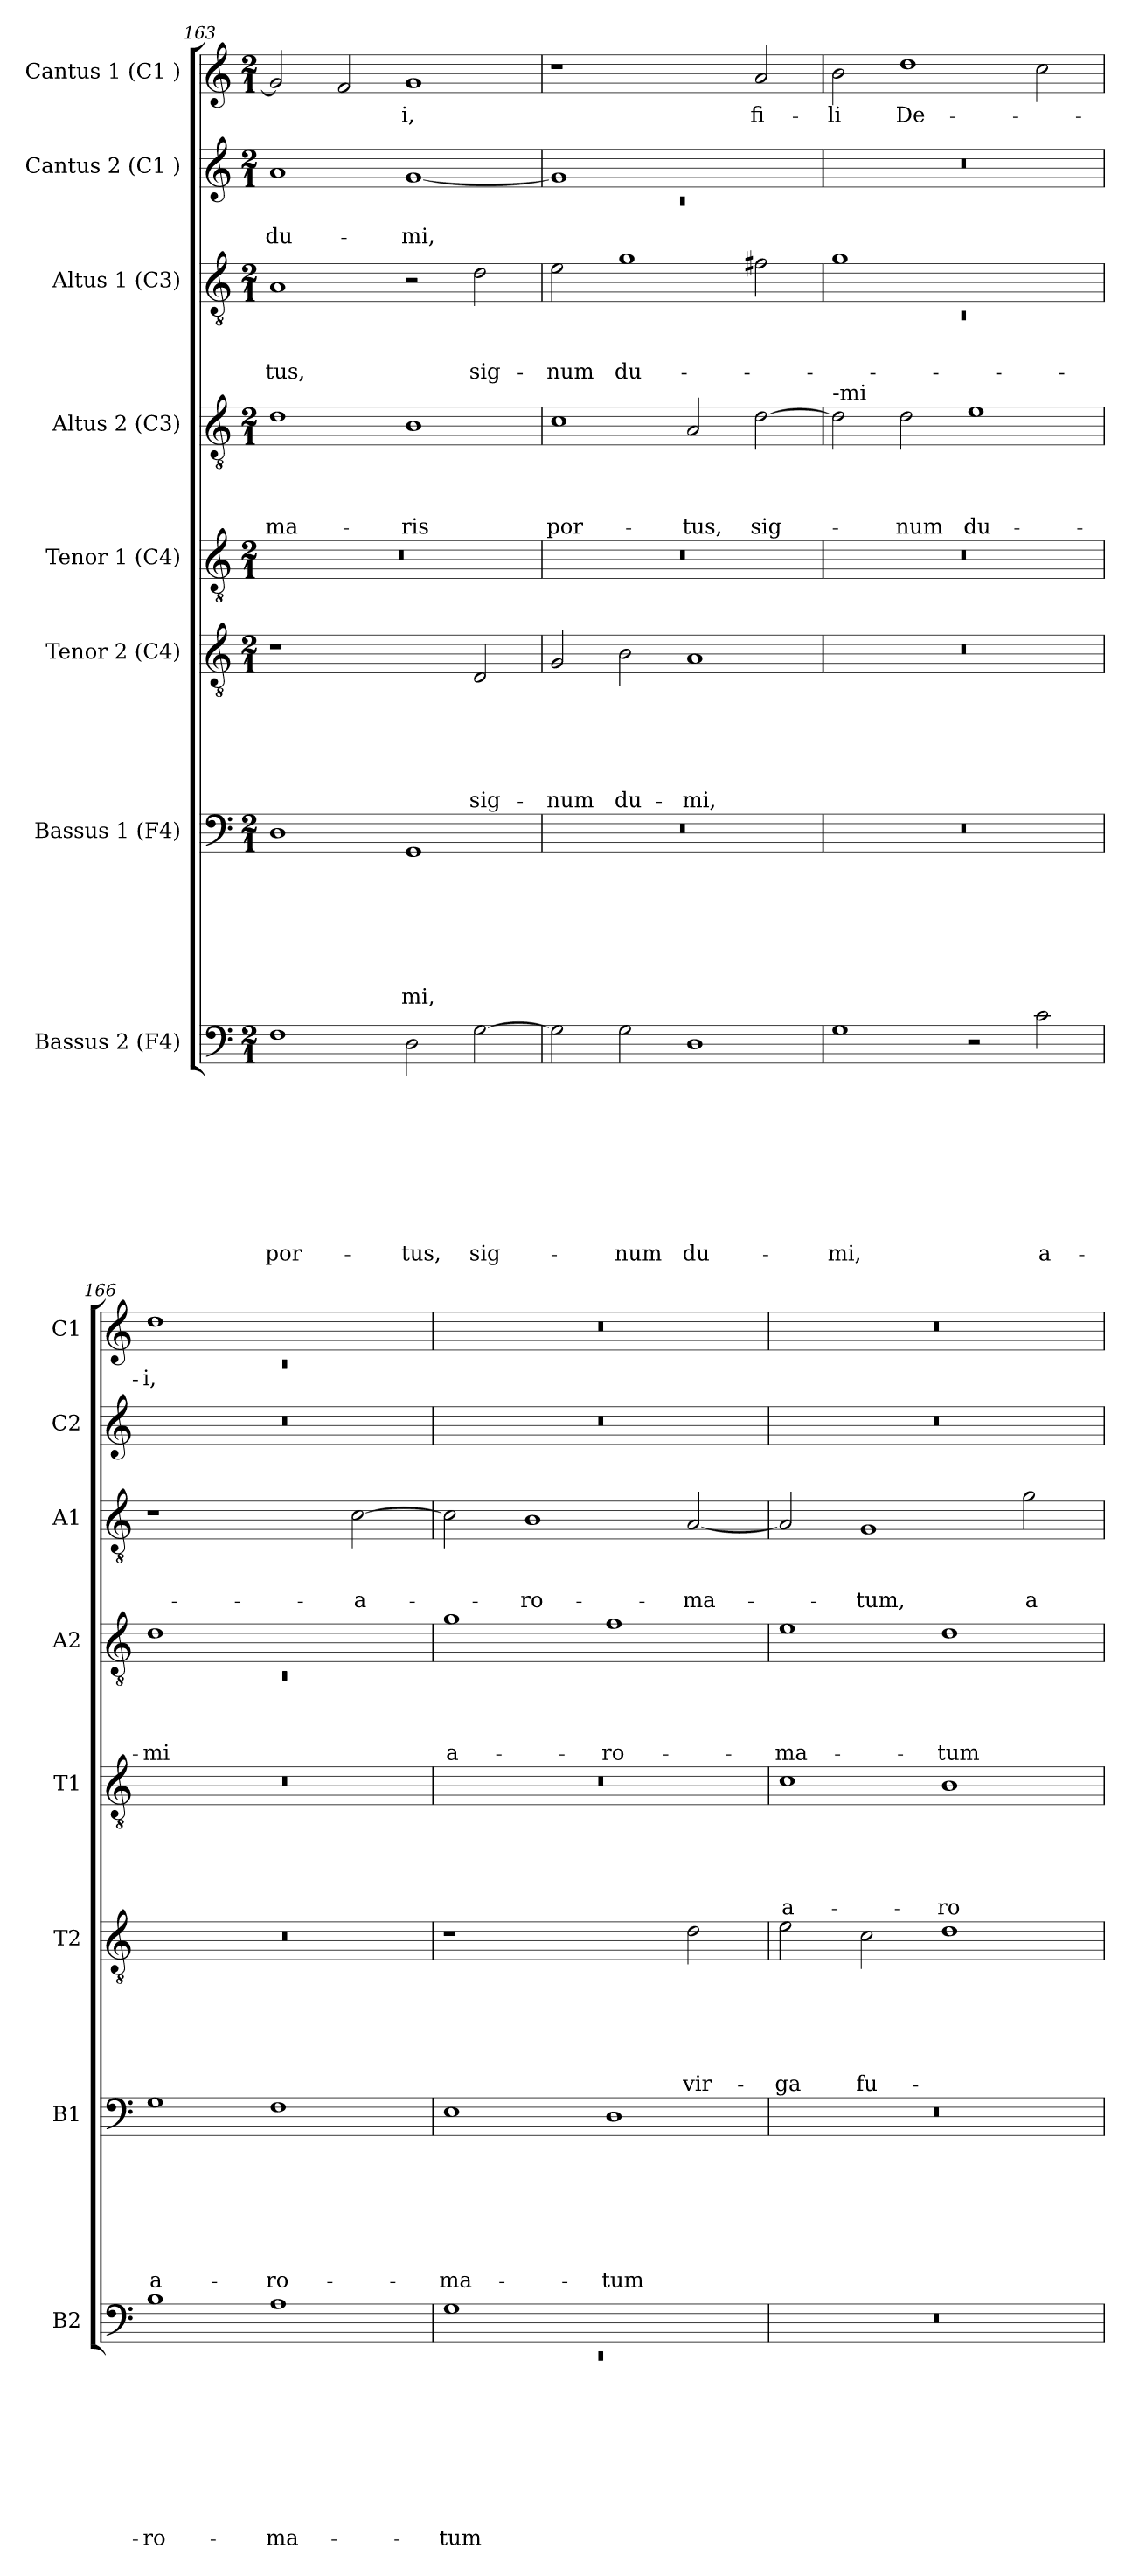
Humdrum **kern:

**kern	**text	**text	**text	**text	**text	**text	**text	**text	**text	**kern	**text	**text	**text	**text	**text	**text	**text	**kern	**text	**text	**text	**text	**text	**text	**kern	**text	**text	**text	**text	**text	**kern	**text	**text	**text	**text	**kern	**text	**text	**text	**kern	**text	**text	**kern	**text
*part8	*part8	*part8	*part8	*part8	*part8	*part8	*part8	*part8	*part8	*part7	*part7	*part7	*part7	*part7	*part7	*part7	*part7	*part6	*part6	*part6	*part6	*part6	*part6	*part6	*part5	*part5	*part5	*part5	*part5	*part5	*part4	*part4	*part4	*part4	*part4	*part3	*part3	*part3	*part3	*part2	*part2	*part2	*part1	*part1
*staff8	*staff8	*staff8	*staff8	*staff8	*staff8	*staff8	*staff8	*staff8	*staff8	*staff7	*staff7	*staff7	*staff7	*staff7	*staff7	*staff7	*staff7	*staff6	*staff6	*staff6	*staff6	*staff6	*staff6	*staff6	*staff5	*staff5	*staff5	*staff5	*staff5	*staff5	*staff4	*staff4	*staff4	*staff4	*staff4	*staff3	*staff3	*staff3	*staff3	*staff2	*staff2	*staff2	*staff1	*staff1
*I"Bassus 2 (F4)	*	*	*	*	*	*	*	*	*	*I"Bassus 1 (F4)	*	*	*	*	*	*	*	*I"Tenor 2 (C4)	*	*	*	*	*	*	*I"Tenor 1 (C4)	*	*	*	*	*	*I"Altus 2 (C3)	*	*	*	*	*I"Altus 1 (C3)	*	*	*	*I"Cantus 2 (C1 )	*	*	*I"Cantus 1 (C1 )	*
*I'B2	*	*	*	*	*	*	*	*	*	*I'B1	*	*	*	*	*	*	*	*I'T2	*	*	*	*	*	*	*I'T1	*	*	*	*	*	*I'A2	*	*	*	*	*I'A1	*	*	*	*I'C2	*	*	*I'C1	*
*clefF4	*	*	*	*	*	*	*	*	*	*clefF4	*	*	*	*	*	*	*	*clefGv2	*	*	*	*	*	*	*clefGv2	*	*	*	*	*	*clefGv2	*	*	*	*	*clefGv2	*	*	*	*clefG2	*	*	*clefG2	*
*k[]	*	*	*	*	*	*	*	*	*	*k[]	*	*	*	*	*	*	*	*k[]	*	*	*	*	*	*	*k[]	*	*	*	*	*	*k[]	*	*	*	*	*k[]	*	*	*	*k[]	*	*	*k[]	*
*C:	*	*	*	*	*	*	*	*	*	*C:	*	*	*	*	*	*	*	*C:	*	*	*	*	*	*	*C:	*	*	*	*	*	*C:	*	*	*	*	*C:	*	*	*	*C:	*	*	*C:	*
*M2/1	*	*	*	*	*	*	*	*	*	*M2/1	*	*	*	*	*	*	*	*M2/1	*	*	*	*	*	*	*M2/1	*	*	*	*	*	*M2/1	*	*	*	*	*M2/1	*	*	*	*M2/1	*	*	*M2/1	*
=163	=163	=163	=163	=163	=163	=163	=163	=163	=163	=163	=163	=163	=163	=163	=163	=163	=163	=163	=163	=163	=163	=163	=163	=163	=163	=163	=163	=163	=163	=163	=163	=163	=163	=163	=163	=163	=163	=163	=163	=163	=163	=163	=163	=163
!	!	!	!	!	!	!	!	!	!LO:LY:b	!	!	!	!	!	!	!	!	!	!	!	!	!	!	!	!	!	!	!	!	!	!	!	!	!	!LO:LY:b	!	!	!	!LO:LY:b	!	!	!LO:LY:b	!	!
1F	.	.	.	.	.	.	.	.	por-	1D	.	.	.	.	.	.	.	1r	.	.	.	.	.	.	0r	.	.	.	.	.	1d	.	.	.	ma-	1A	.	.	-tus,	1a	.	du-	2g/]	.
.	.	.	.	.	.	.	.	.	.	.	.	.	.	.	.	.	.	.	.	.	.	.	.	.	.	.	.	.	.	.	.	.	.	.	.	.	.	.	.	.	.	.	2f/	.
!	!	!	!	!	!	!	!	!	!LO:LY:b	!	!	!	!	!	!	!	!LO:LY:b	!	!	!	!	!	!	!	!	!	!	!	!	!	!	!	!	!	!LO:LY:b	!	!	!	!	!	!	!LO:LY:b	!	!LO:LY:b
2D\	.	.	.	.	.	.	.	.	-tus,	1GG	.	.	.	.	.	.	-mi,	2ryy	.	.	.	.	.	.	.	.	.	.	.	.	1B	.	.	.	-ris	2r	.	.	.	[<1g	.	-mi,	1g	-i,
!	!	!	!	!	!	!	!	!	!LO:LY:b	!	!	!	!	!	!	!	!	!	!	!	!	!	!	!LO:LY:b	!	!	!	!	!	!	!	!	!	!	!	!	!	!	!LO:LY:b	!	!	!	!	!
[>2G\	.	.	.	.	.	.	.	.	sig-	.	.	.	.	.	.	.	.	2D/	.	.	.	.	.	sig-	.	.	.	.	.	.	.	.	.	.	.	2d\	.	.	sig-	.	.	.	.	.
=164	=164	=164	=164	=164	=164	=164	=164	=164	=164	=164	=164	=164	=164	=164	=164	=164	=164	=164	=164	=164	=164	=164	=164	=164	=164	=164	=164	=164	=164	=164	=164	=164	=164	=164	=164	=164	=164	=164	=164	=164	=164	=164	=164	=164
*	*	*	*	*	*	*	*	*	*	*	*	*	*	*	*	*	*	*	*	*	*	*	*	*	*	*	*	*	*	*	*	*	*	*	*	*	*	*	*	*^	*	*	*	*
!	!	!	!	!	!	!	!	!	!	!	!	!	!	!	!	!	!	!	!	!	!	!	!	!LO:LY:b	!	!	!	!	!	!	!	!	!	!	!LO:LY:b	!	!	!	!LO:LY:b	!	!LO:N:vis=1	!	!	!	!
2G\]	.	.	.	.	.	.	.	.	.	0r	.	.	.	.	.	.	.	2G/	.	.	.	.	.	-num	0r	.	.	.	.	.	1c	.	.	.	por-	2e\	.	.	-num	1g]	0rc	.	.	1r	.
!	!	!	!	!	!	!	!	!	!LO:LY:b	!	!	!	!	!	!	!	!	!	!	!	!	!	!	!LO:LY:b	!	!	!	!	!	!	!	!	!	!	!	!	!	!	!LO:LY:b	!	!	!	!	!	!
2G\	.	.	.	.	.	.	.	.	-num	.	.	.	.	.	.	.	.	2B\	.	.	.	.	.	du-	.	.	.	.	.	.	.	.	.	.	.	1g	.	.	du-	.	.	.	.	.	.
!	!	!	!	!	!	!	!	!	!LO:LY:b	!	!	!	!	!	!	!	!	!	!	!	!	!	!	!LO:LY:b	!	!	!	!	!	!	!	!	!	!	!LO:LY:b	!	!	!	!	!	!	!	!	!	!
1D	.	.	.	.	.	.	.	.	du-	.	.	.	.	.	.	.	.	1A	.	.	.	.	.	-mi,	.	.	.	.	.	.	2A/	.	.	.	-tus,	.	.	.	.	1ryy	.	.	.	2ryy	.
!	!	!	!	!	!	!	!	!	!	!	!	!	!	!	!	!	!	!	!	!	!	!	!	!	!	!	!	!	!	!	!	!	!	!	!LO:LY:b	!	!	!	!	!	!	!	!	!	!LO:LY:b
.	.	.	.	.	.	.	.	.	.	.	.	.	.	.	.	.	.	.	.	.	.	.	.	.	.	.	.	.	.	.	[<2d\	.	.	.	sig-	2f#\	.	.	.	.	.	.	.	2a/	fi-
*	*	*	*	*	*	*	*	*	*	*	*	*	*	*	*	*	*	*	*	*	*	*	*	*	*	*	*	*	*	*	*	*	*	*	*	*	*	*	*	*v	*v	*	*	*	*
!!LO:LB:g=z
=165	=165	=165	=165	=165	=165	=165	=165	=165	=165	=165	=165	=165	=165	=165	=165	=165	=165	=165	=165	=165	=165	=165	=165	=165	=165	=165	=165	=165	=165	=165	=165	=165	=165	=165	=165	=165	=165	=165	=165	=165	=165	=165	=165	=165
*	*	*	*	*	*	*	*	*	*	*	*	*	*	*	*	*	*	*	*	*	*	*	*	*	*	*	*	*	*	*	*	*	*	*	*	*^	*	*	*	*	*	*	*	*
!	!	!	!	!	!	!	!	!	!	!	!	!	!	!	!	!	!	!	!	!	!	!	!	!	!	!	!	!	!	!	!LO:TX:a:t=-mi	!	!	!	!	!	!	!	!	!	!	!	!	!	!
!	!	!	!	!	!	!	!	!	!LO:LY:b	!	!	!	!	!	!	!	!	!	!	!	!	!	!	!	!	!	!	!	!	!	!	!	!	!	!	!	!LO:N:vis=1	!	!	!	!	!	!	!	!LO:LY:b
1G	.	.	.	.	.	.	.	.	-mi,	0r	.	.	.	.	.	.	.	0r	.	.	.	.	.	.	0r	.	.	.	.	.	2d\]	.	.	.	.	1g	0rC	.	.	.	0r	.	.	2b\	-li
!	!	!	!	!	!	!	!	!	!	!	!	!	!	!	!	!	!	!	!	!	!	!	!	!	!	!	!	!	!	!	!	!	!	!	!LO:LY:b	!	!	!	!	!	!	!	!	!	!LO:LY:b
.	.	.	.	.	.	.	.	.	.	.	.	.	.	.	.	.	.	.	.	.	.	.	.	.	.	.	.	.	.	.	2d\	.	.	.	-num	.	.	.	.	.	.	.	.	1dd	De-
!	!	!	!	!	!	!	!	!	!	!	!	!	!	!	!	!	!	!	!	!	!	!	!	!	!	!	!	!	!	!	!	!	!	!	!LO:LY:b	!	!	!	!	!	!	!	!	!	!
2r	.	.	.	.	.	.	.	.	.	.	.	.	.	.	.	.	.	.	.	.	.	.	.	.	.	.	.	.	.	.	1e	.	.	.	du-	1ryy	.	.	.	.	.	.	.	.	.
!	!	!	!	!	!	!	!	!	!LO:LY:b	!	!	!	!	!	!	!	!	!	!	!	!	!	!	!	!	!	!	!	!	!	!	!	!	!	!	!	!	!	!	!	!	!	!	!	!
2c\	.	.	.	.	.	.	.	.	a-	.	.	.	.	.	.	.	.	.	.	.	.	.	.	.	.	.	.	.	.	.	.	.	.	.	.	.	.	.	.	.	.	.	.	2cc\	.
*	*	*	*	*	*	*	*	*	*	*	*	*	*	*	*	*	*	*	*	*	*	*	*	*	*	*	*	*	*	*	*	*	*	*	*	*v	*v	*	*	*	*	*	*	*	*
=166	=166	=166	=166	=166	=166	=166	=166	=166	=166	=166	=166	=166	=166	=166	=166	=166	=166	=166	=166	=166	=166	=166	=166	=166	=166	=166	=166	=166	=166	=166	=166	=166	=166	=166	=166	=166	=166	=166	=166	=166	=166	=166	=166	=166
*	*	*	*	*	*	*	*	*	*	*	*	*	*	*	*	*	*	*	*	*	*	*	*	*	*	*	*	*	*	*	*^	*	*	*	*	*	*	*	*	*	*	*	*^	*
!	!	!	!	!	!	!	!	!	!LO:LY:b	!	!	!	!	!	!	!	!LO:LY:b:rj	!	!	!	!	!	!	!	!	!	!	!	!	!	!	!LO:N:vis=1	!	!	!	!LO:LY:b	!	!	!	!	!	!	!	!	!LO:N:vis=1	!LO:LY:b
1B	.	.	.	.	.	.	.	.	-ro-	1G	.	.	.	.	.	.	a-	0r	.	.	.	.	.	.	0r	.	.	.	.	.	1d	0rC	.	.	.	-mi	1r	.	.	.	0r	.	.	1dd	0rc	-i,
!	!	!	!	!	!	!	!	!	!LO:LY:b	!	!	!	!	!	!	!	!LO:LY:b	!	!	!	!	!	!	!	!	!	!	!	!	!	!	!	!	!	!	!	!	!	!	!	!	!	!	!	!	!
1A	.	.	.	.	.	.	.	.	-ma-	1F	.	.	.	.	.	.	-ro-	.	.	.	.	.	.	.	.	.	.	.	.	.	1ryy	.	.	.	.	.	2ryy	.	.	.	.	.	.	1ryy	.	.
!	!	!	!	!	!	!	!	!	!	!	!	!	!	!	!	!	!	!	!	!	!	!	!	!	!	!	!	!	!	!	!	!	!	!	!	!	!	!	!	!LO:LY:b	!	!	!	!	!	!
.	.	.	.	.	.	.	.	.	.	.	.	.	.	.	.	.	.	.	.	.	.	.	.	.	.	.	.	.	.	.	.	.	.	.	.	.	[>2c\	.	.	-a-	.	.	.	.	.	.
*	*	*	*	*	*	*	*	*	*	*	*	*	*	*	*	*	*	*	*	*	*	*	*	*	*	*	*	*	*	*	*v	*v	*	*	*	*	*	*	*	*	*	*	*	*v	*v	*
=167	=167	=167	=167	=167	=167	=167	=167	=167	=167	=167	=167	=167	=167	=167	=167	=167	=167	=167	=167	=167	=167	=167	=167	=167	=167	=167	=167	=167	=167	=167	=167	=167	=167	=167	=167	=167	=167	=167	=167	=167	=167	=167	=167	=167
*^	*	*	*	*	*	*	*	*	*	*	*	*	*	*	*	*	*	*	*	*	*	*	*	*	*	*	*	*	*	*	*	*	*	*	*	*	*	*	*	*	*	*	*	*
!	!LO:N:vis=1	!	!	!	!	!	!	!	!	!LO:LY:b	!	!	!	!	!	!	!	!LO:LY:b	!	!	!	!	!	!	!	!	!	!	!	!	!	!	!	!	!	!LO:LY:b:rj	!	!	!	!	!	!	!	!	!
1G	0rEE	.	.	.	.	.	.	.	.	-tum	1E	.	.	.	.	.	.	-ma-	1r	.	.	.	.	.	.	0r	.	.	.	.	.	1g	.	.	.	a-	2c\]	.	.	.	0r	.	.	0r	.
!	!	!	!	!	!	!	!	!	!	!	!	!	!	!	!	!	!	!	!	!	!	!	!	!	!	!	!	!	!	!	!	!	!	!	!	!	!	!	!	!LO:LY:b	!	!	!	!	!
.	.	.	.	.	.	.	.	.	.	.	.	.	.	.	.	.	.	.	.	.	.	.	.	.	.	.	.	.	.	.	.	.	.	.	.	.	1B	.	.	-ro-	.	.	.	.	.
!	!	!	!	!	!	!	!	!	!	!	!	!	!	!	!	!	!	!LO:LY:b	!	!	!	!	!	!	!	!	!	!	!	!	!	!	!	!	!	!LO:LY:b	!	!	!	!	!	!	!	!	!
1ryy	.	.	.	.	.	.	.	.	.	.	1D	.	.	.	.	.	.	-tum	2ryy	.	.	.	.	.	.	.	.	.	.	.	.	1f	.	.	.	-ro-	.	.	.	.	.	.	.	.	.
!	!	!	!	!	!	!	!	!	!	!	!	!	!	!	!	!	!	!	!	!	!	!	!	!	!LO:LY:b	!	!	!	!	!	!	!	!	!	!	!	!	!	!	!LO:LY:b	!	!	!	!	!
.	.	.	.	.	.	.	.	.	.	.	.	.	.	.	.	.	.	.	2d\	.	.	.	.	.	vir-	.	.	.	.	.	.	.	.	.	.	.	[<2A/	.	.	-ma-	.	.	.	.	.
*v	*v	*	*	*	*	*	*	*	*	*	*	*	*	*	*	*	*	*	*	*	*	*	*	*	*	*	*	*	*	*	*	*	*	*	*	*	*	*	*	*	*	*	*	*	*
=168	=168	=168	=168	=168	=168	=168	=168	=168	=168	=168	=168	=168	=168	=168	=168	=168	=168	=168	=168	=168	=168	=168	=168	=168	=168	=168	=168	=168	=168	=168	=168	=168	=168	=168	=168	=168	=168	=168	=168	=168	=168	=168	=168	=168
!	!	!	!	!	!	!	!	!	!	!	!	!	!	!	!	!	!	!	!	!	!	!	!	!LO:LY:b	!	!	!	!	!	!LO:LY:b:rj	!	!	!	!	!LO:LY:b	!	!	!	!	!	!	!	!	!
0r	.	.	.	.	.	.	.	.	.	0r	.	.	.	.	.	.	.	2e\	.	.	.	.	.	-ga	1c	.	.	.	.	a-	1e	.	.	.	-ma-	2A/]	.	.	.	0r	.	.	0r	.
!	!	!	!	!	!	!	!	!	!	!	!	!	!	!	!	!	!	!	!	!	!	!	!	!LO:LY:b	!	!	!	!	!	!	!	!	!	!	!	!	!	!	!LO:LY:b	!	!	!	!	!
.	.	.	.	.	.	.	.	.	.	.	.	.	.	.	.	.	.	2c\	.	.	.	.	.	fu-	.	.	.	.	.	.	.	.	.	.	.	1G	.	.	-tum,	.	.	.	.	.
!	!	!	!	!	!	!	!	!	!	!	!	!	!	!	!	!	!	!	!	!	!	!	!	!	!	!	!	!	!	!LO:LY:b	!	!	!	!	!LO:LY:b	!	!	!	!	!	!	!	!	!
.	.	.	.	.	.	.	.	.	.	.	.	.	.	.	.	.	.	1d	.	.	.	.	.	.	1B	.	.	.	.	-ro-	1d	.	.	.	-tum	.	.	.	.	.	.	.	.	.
!	!	!	!	!	!	!	!	!	!	!	!	!	!	!	!	!	!	!	!	!	!	!	!	!	!	!	!	!	!	!	!	!	!	!	!	!	!	!	!LO:LY:b	!	!	!	!	!
.	.	.	.	.	.	.	.	.	.	.	.	.	.	.	.	.	.	.	.	.	.	.	.	.	.	.	.	.	.	.	.	.	.	.	.	2g\	.	.	a-	.	.	.	.	.
=	=	=	=	=	=	=	=	=	=	=	=	=	=	=	=	=	=	=	=	=	=	=	=	=	=	=	=	=	=	=	=	=	=	=	=	=	=	=	=	=	=	=	=	=
*-	*-	*-	*-	*-	*-	*-	*-	*-	*-	*-	*-	*-	*-	*-	*-	*-	*-	*-	*-	*-	*-	*-	*-	*-	*-	*-	*-	*-	*-	*-	*-	*-	*-	*-	*-	*-	*-	*-	*-	*-	*-	*-	*-	*-
